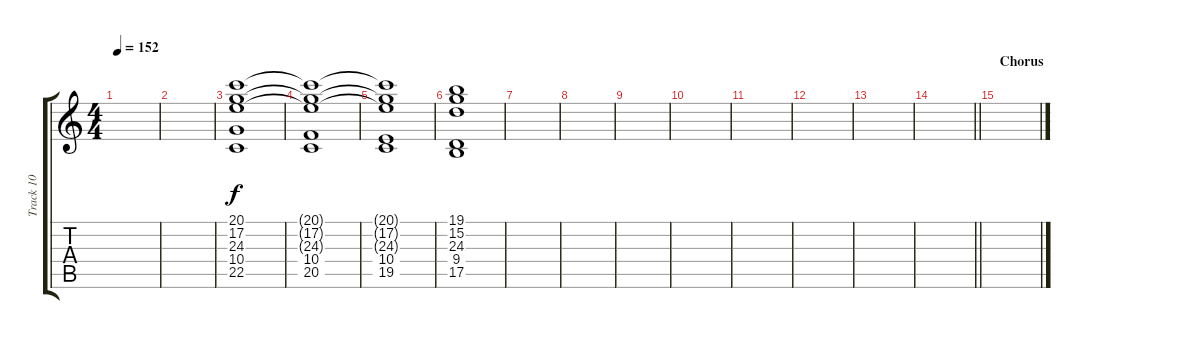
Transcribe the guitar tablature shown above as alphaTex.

\track ("Track 10" "Track 10") {instrument stringensemble1}
\staff {score tabs}
\tuning (E4 B3 G3 D3 A2 E2) {hide}
\ts (4 4)
\tempo 152
\clef g2
\ks c
|
|
(20.1 17.2 24.3 10.4 22.5).1 |
(20.1{t} 17.2{t} 24.3{t} 10.4 20.5).1 |
(20.1{t} 17.2{t} 24.3{t} 10.4 19.5).1 |
(19.1 15.2 24.3 9.4 17.5).1 |
|
|
|
|
|
|
|
\barLineRight lightlight
|
\section ("" "Chorus")
